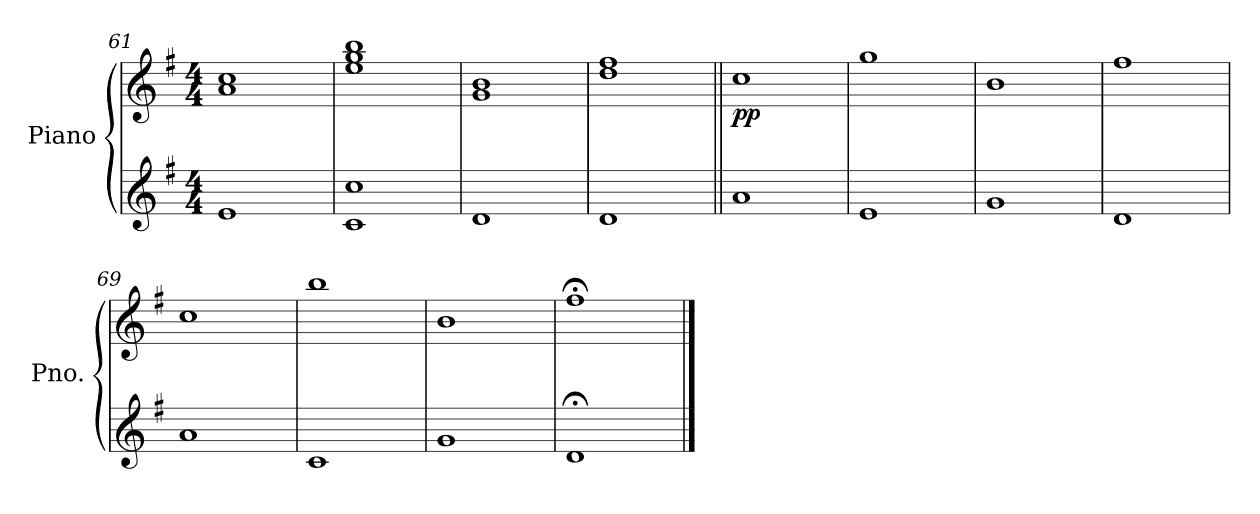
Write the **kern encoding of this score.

**kern	**kern	**dynam
*part1	*part1	*part1
*staff2	*staff1	*staff1/2
*I"Piano	*	*
*I'Pno.	*	*
*clefG2	*clefG2	*
*k[f#]	*k[f#]	*
*M4/4	*M4/4	*
=61	=61	=61
1e	1a 1cc	.
=62	=62	=62
1c 1cc	1ee 1gg 1bb	.
=63	=63	=63
1d	1g 1b	.
=64	=64	=64
1d	1dd 1ff#	.
!!LO:LB:g=z
=65||	=65||	=65||
!	!	!LO:DY:b
1a	1cc	pp
=66	=66	=66
1e	1gg	.
=67	=67	=67
1g	1b	.
=68	=68	=68
1d	1ff#	.
=69	=69	=69
1a	1cc	.
=70	=70	=70
1c	1bb	.
=71	=71	=71
1g	1b	.
=72	=72	=72
1d;<	1ff#;<	.
==	==	==
*-	*-	*-
